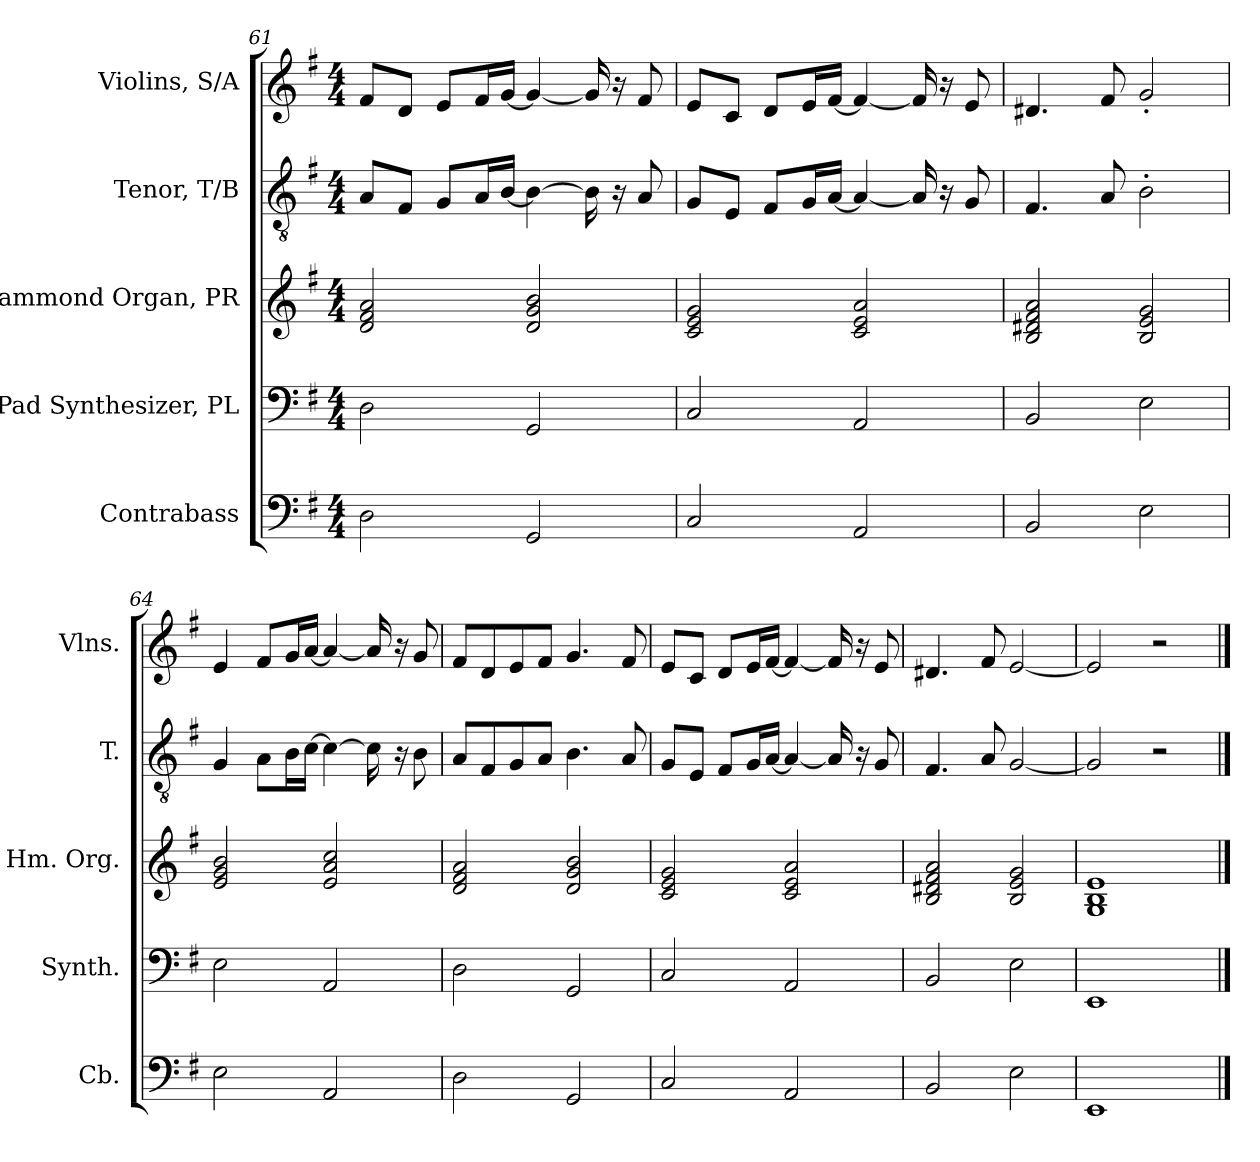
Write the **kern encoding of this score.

**kern	**kern	**kern	**kern	**kern
*part5	*part4	*part3	*part2	*part1
*staff5	*staff4	*staff3	*staff2	*staff1
*I"Contrabass	*I"Pad Synthesizer, PL	*I"Hammond Organ, PR	*I"Tenor, T/B	*I"Violins, S/A
*I'Cb.	*I'Synth.	*I'Hm. Org.	*I'T.	*I'Vlns.
!!LO:LB:g=z
*clefF4	*clefF4	*clefG2	*clefGv2	*clefG2
*ITrd7c12	*	*	*	*
*k[f#]	*k[f#]	*k[f#]	*k[f#]	*k[f#]
*M4/4	*M4/4	*M4/4	*M4/4	*M4/4
=61	=61	=61	=61	=61
2DD\	2D\	2d/ 2f#/ 2a/	8A/L	8f#/L
.	.	.	8F#/J	8d/J
.	.	.	8G/L	8e/L
.	.	.	16A/L	16f#/L
.	.	.	[16B/JJ	[16g/JJ
2GGG/	2GG/	2d/ 2g/ 2b/	4B\_	4g/_
.	.	.	16B\]	16g/]
.	.	.	16r	16r
.	.	.	8A/	8f#/
=62	=62	=62	=62	=62
2CC/	2C/	2c/ 2e/ 2g/	8G/L	8e/L
.	.	.	8E/J	8c/J
.	.	.	8F#/L	8d/L
.	.	.	16G/L	16e/L
.	.	.	[16A/JJ	[16f#/JJ
2AAA/	2AA/	2c/ 2e/ 2a/	4A/_	4f#/_
.	.	.	16A/]	16f#/]
.	.	.	16r	16r
.	.	.	8G/	8e/
=63	=63	=63	=63	=63
2BBB/	2BB/	2B/ 2d#X/ 2f#/ 2a/	4.F#/	4.d#X/
.	.	.	8A/	8f#/
2EE\	2E\	2B/ 2e/ 2g/	2B'\	2g'/
=64	=64	=64	=64	=64
2EE\	2E\	2e/ 2g/ 2b/	4G/	4e/
.	.	.	8A\L	8f#/L
.	.	.	16B\L	16g/L
.	.	.	[16c\JJ	[16a/JJ
2AAA/	2AA/	2e/ 2a/ 2cc/	4c\_	4a/_
.	.	.	16c\]	16a/]
.	.	.	16r	16r
.	.	.	8B\	8g/
!!LO:PB:g=z
=65	=65	=65	=65	=65
2DD\	2D\	2d/ 2f#/ 2a/	8A/L	8f#/L
.	.	.	8F#/	8d/
.	.	.	8G/	8e/
.	.	.	8A/J	8f#/J
2GGG/	2GG/	2d/ 2g/ 2b/	4.B\	4.g/
.	.	.	8A/	8f#/
=66	=66	=66	=66	=66
2CC/	2C/	2c/ 2e/ 2g/	8G/L	8e/L
.	.	.	8E/J	8c/J
.	.	.	8F#/L	8d/L
.	.	.	16G/L	16e/L
.	.	.	[16A/JJ	[16f#/JJ
2AAA/	2AA/	2c/ 2e/ 2a/	4A/_	4f#/_
.	.	.	16A/]	16f#/]
.	.	.	16r	16r
.	.	.	8G/	8e/
=67	=67	=67	=67	=67
2BBB/	2BB/	2B/ 2d#X/ 2f#/ 2a/	4.F#/	4.d#X/
.	.	.	8A/	8f#/
2EE\	2E\	2B/ 2e/ 2g/	[2G/	[2e/
=68	=68	=68	=68	=68
1EEE	1EE	1G 1B 1e	2G/]	2e/]
.	.	.	2r	2r
==	==	==	==	==
*-	*-	*-	*-	*-
